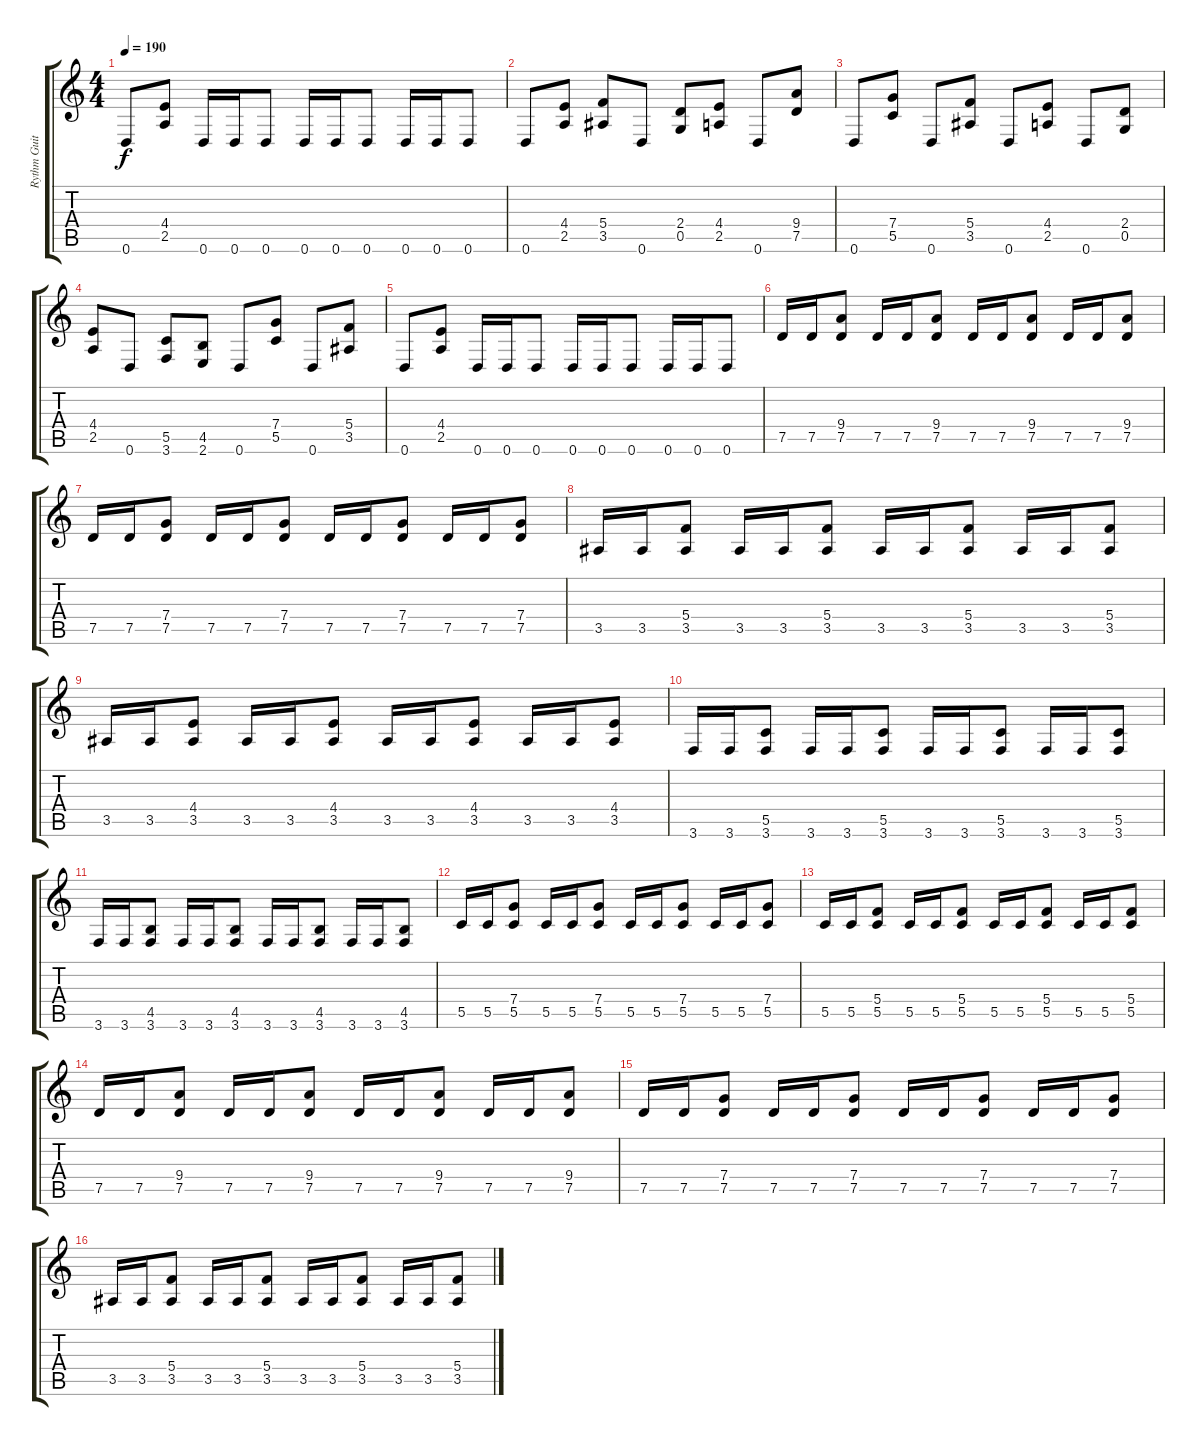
\track ("Rythm Guitar" "Rythm Guit") {instrument distortionguitar}
\staff {score tabs}
\tuning (D4 A3 F3 C3 G2 D2) {hide}
\ts (4 4)
\tempo 190
\clef g2
\ks c
0.6.8{dy f} (4.4 2.5).8 0.6.16 0.6.16 0.6.8 0.6.16 0.6.16 0.6.8 0.6.16 0.6.16 0.6.8 |
0.6.8 (4.4 2.5).8 (5.4 3.5).8 0.6.8 (2.4 0.5).8 (4.4 2.5).8 0.6.8 (9.4 7.5).8 |
0.6.8 (7.4 5.5).8 0.6.8 (5.4 3.5).8 0.6.8 (4.4 2.5).8 0.6.8 (2.4 0.5).8 |
(4.4 2.5).8 0.6.8 (5.5 3.6).8 (4.5 2.6).8 0.6.8 (7.4 5.5).8 0.6.8 (5.4 3.5).8 |
0.6.8 (4.4 2.5).8 0.6.16 0.6.16 0.6.8 0.6.16 0.6.16 0.6.8 0.6.16 0.6.16 0.6.8 |
7.5.16{volume 16 balance 8} 7.5.16 (9.4 7.5).8 7.5.16 7.5.16 (9.4 7.5).8 7.5.16 7.5.16 (9.4 7.5).8 7.5.16 7.5.16 (9.4 7.5).8 |
7.5.16 7.5.16 (7.4 7.5).8 7.5.16 7.5.16 (7.4 7.5).8 7.5.16 7.5.16 (7.4 7.5).8 7.5.16 7.5.16 (7.4 7.5).8 |
3.5.16 3.5.16 (5.4 3.5).8 3.5.16 3.5.16 (5.4 3.5).8 3.5.16 3.5.16 (5.4 3.5).8 3.5.16 3.5.16 (5.4 3.5).8 |
3.5.16 3.5.16 (4.4 3.5).8 3.5.16 3.5.16 (4.4 3.5).8 3.5.16 3.5.16 (4.4 3.5).8 3.5.16 3.5.16 (4.4 3.5).8 |
3.6.16 3.6.16 (5.5 3.6).8 3.6.16 3.6.16 (5.5 3.6).8 3.6.16 3.6.16 (5.5 3.6).8 3.6.16 3.6.16 (5.5 3.6).8 |
3.6.16 3.6.16 (4.5 3.6).8 3.6.16 3.6.16 (4.5 3.6).8 3.6.16 3.6.16 (4.5 3.6).8 3.6.16 3.6.16 (4.5 3.6).8 |
5.5.16 5.5.16 (7.4 5.5).8 5.5.16 5.5.16 (7.4 5.5).8 5.5.16 5.5.16 (7.4 5.5).8 5.5.16 5.5.16 (7.4 5.5).8 |
5.5.16 5.5.16 (5.4 5.5).8 5.5.16 5.5.16 (5.4 5.5).8 5.5.16 5.5.16 (5.4 5.5).8 5.5.16 5.5.16 (5.4 5.5).8 |
7.5.16 7.5.16 (9.4 7.5).8 7.5.16 7.5.16 (9.4 7.5).8 7.5.16 7.5.16 (9.4 7.5).8 7.5.16 7.5.16 (9.4 7.5).8 |
7.5.16 7.5.16 (7.4 7.5).8 7.5.16 7.5.16 (7.4 7.5).8 7.5.16 7.5.16 (7.4 7.5).8 7.5.16 7.5.16 (7.4 7.5).8 |
3.5.16 3.5.16 (5.4 3.5).8 3.5.16 3.5.16 (5.4 3.5).8 3.5.16 3.5.16 (5.4 3.5).8 3.5.16 3.5.16 (5.4 3.5).8
